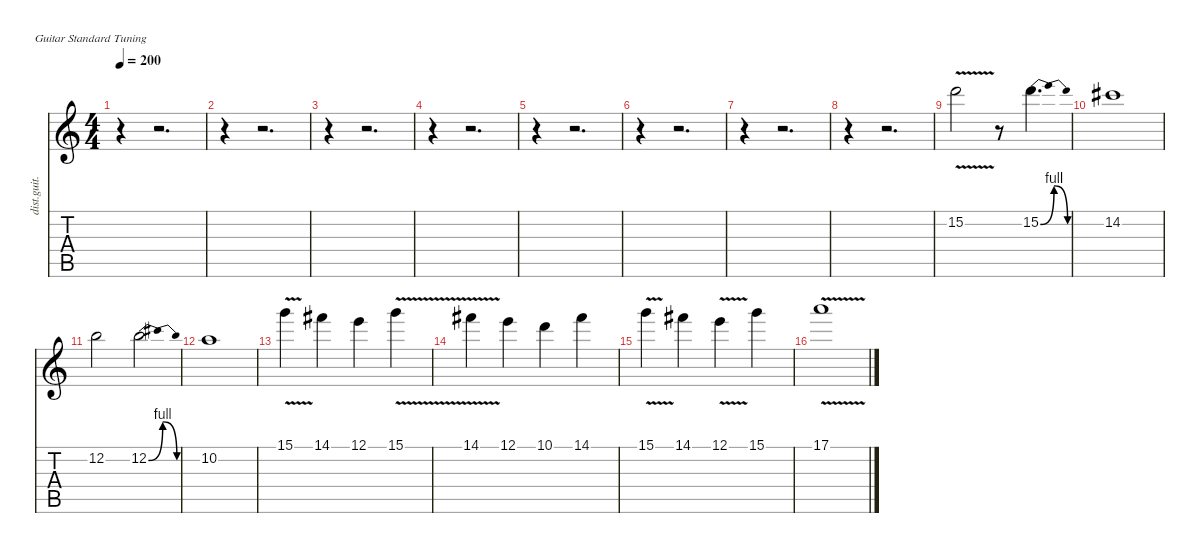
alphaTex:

\defaultSystemsLayout 4
\hideDynamics
\bracketExtendMode nobrackets
\track ("Harmonizer" "dist.guit.") {instrument distortionguitar}
\staff {score tabs}
\tuning (E4 B3 G3 D3 A2 E2)
\ts (4 4)
\tempo 200
\clef g2
\ks c
r.4{dy f} r.2{d} |
r.4 r.2{d} |
r.4 r.2{d} |
r.4 r.2{d} |
r.4 r.2{d} |
r.4 r.2{d} |
r.4 r.2{d} |
r.4 r.2{d} |
15.2{v}.2 r.8 15.2{be (bendrelease 0 0 15 4 30 4 45 0)}.4{d} |
14.2{acc #}.1 |
12.2.2 12.2{be (bendrelease 0 0 15 4 25.0000008 4 34.9999992 0)}.2 |
10.2.1 |
15.1{v}.4 14.1{acc #}.4 12.1.4 15.1{v}.4 |
14.1{v acc #}.4 12.1.4 10.1.4 14.1{acc #}.4 |
15.1{v}.4 14.1{acc #}.4 12.1{v}.4 15.1.4 |
17.1{v}.1
